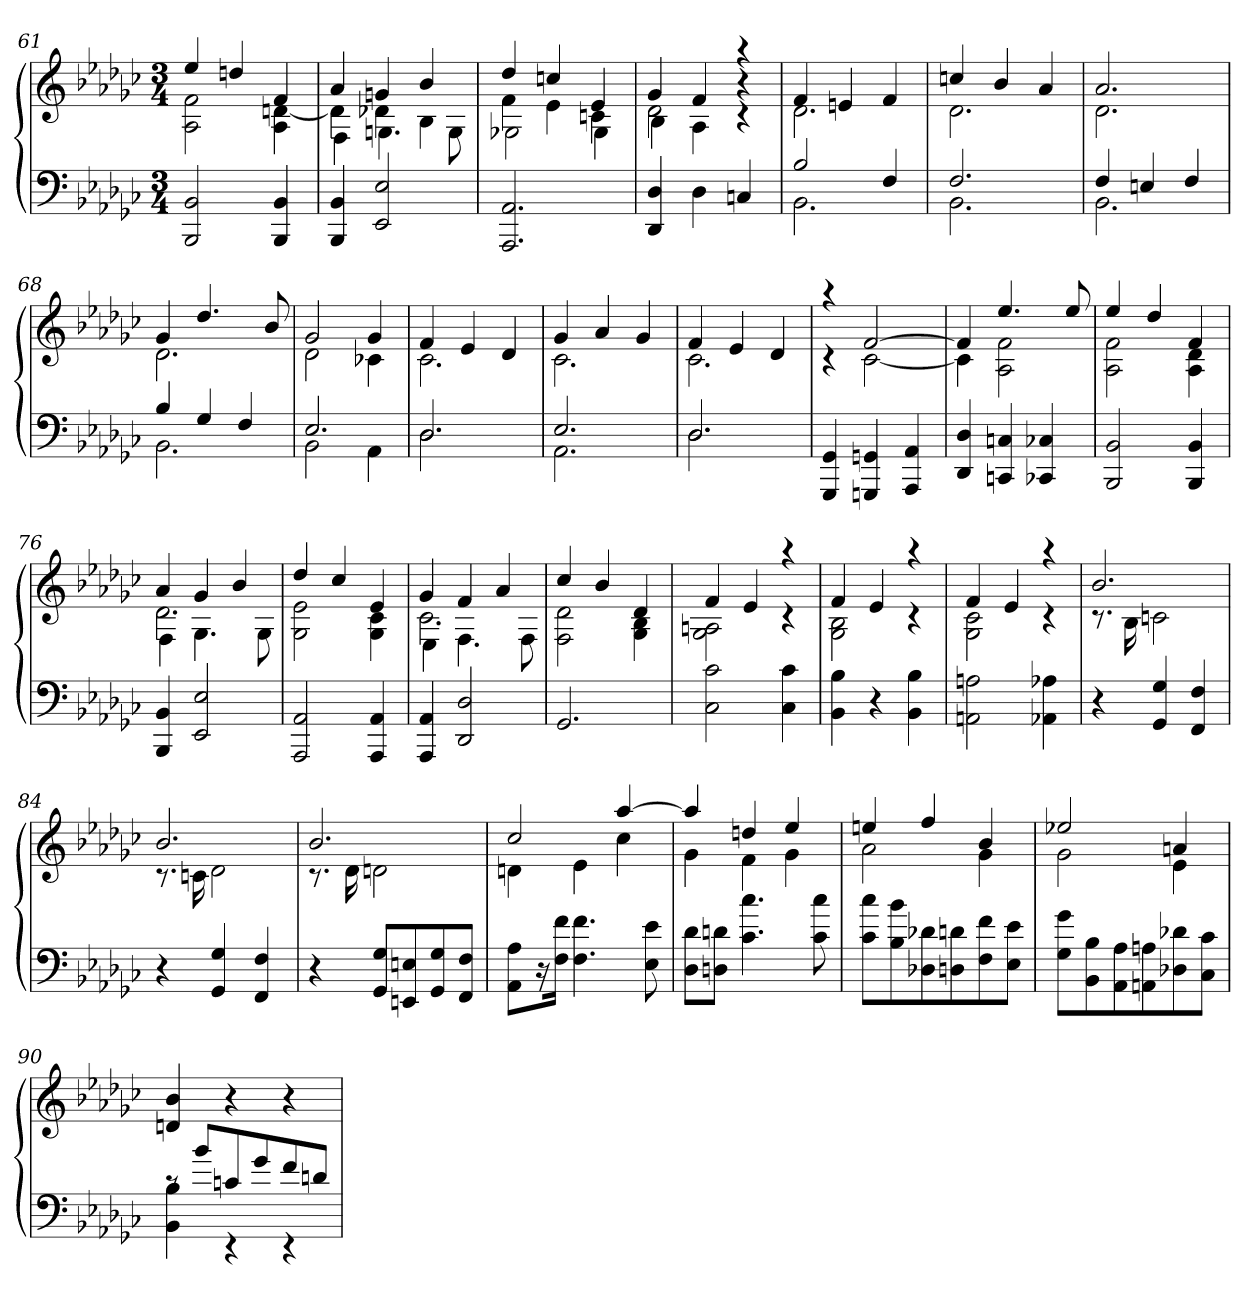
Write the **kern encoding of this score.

**kern	**kern
*part1	*part1
*staff2	*staff1
*clefF4	*clefG2
*k[b-e-a-d-g-c-]	*k[b-e-a-d-g-c-]
*e-:	*e-:
*M3/4	*M3/4
=61	=61
*	*^
2BBB- 2BB-	4ee-	2A- 2f
.	4ddn	.
4BBB- 4BB-	4f	4A- [4dn
=62	=62	=62
*	*	*^
4BBB- 4BB-	4a-	4d]	4F\
2EE- 2E-	4gn	4d-X	4.Gn\
.	4b-	4B-	.
.	.	.	8G\
=63	=63	=63	=63
2.AAA- 2.AA-	4dd-	4f	2G-X\
.	4ccn	4e-	.
.	4e-	4cn	4G-\
=64	=64	=64	=64
4DD- 4D-	4g-	2d-	4B-\
4D-	4f	.	4A-\
4Cn	4raa	4rc	4r
*	*	*v	*v
=65	=65	=65
*^	*	*
2B-	2.BB-	4f	2.d-
.	.	4en	.
4F	.	4f	.
=66	=66	=66	=66
2.F	2.BB-	4ccn	2.d-
.	.	4b-	.
.	.	4a-	.
=67	=67	=67	=67
4F	2.BB-	2.a-	2.d-
4En	.	.	.
4F	.	.	.
=68	=68	=68	=68
4B-	2.BB-	4g-	2.d-
4G-	.	4.dd-	.
4F	.	.	.
.	.	8b-	.
=69	=69	=69	=69
2.E-	2BB-	2g-	2d-
.	4AA-	4g-	4c-X
=70	=70	=70	=70
2.D-	2.D-	4f	2.c-
.	.	4e-	.
.	.	4d-	.
=71	=71	=71	=71
2.E-	2.AA-	4g-	2.c-
.	.	4a-	.
.	.	4g-	.
=72	=72	=72	=72
2.D-	2.D-	4f	2.c-
.	.	4e-	.
.	.	4d-	.
*v	*v	*	*
=73	=73	=73
4GGG- 4GG-	4raa	4rc
4GGGn 4GGn	[2f	[2c-
4AAA- 4AA-	.	.
=74	=74	=74
4DD- 4D-	4f]	4c-]
4CCn 4Cn	4.ee-	2A- 2f
4CC-X 4C-X	.	.
.	8ee-	.
=75	=75	=75
2BBB- 2BB-	4ee-	2A- 2f
.	4dd-	.
4BBB- 4BB-	4f	4A- 4d-
=76	=76	=76
*	*	*^
4BBB- 4BB-	4a-	2.d-	4F\
2EE- 2E-	4g-	.	4.G-\
.	4b-	.	.
.	.	.	8G-\
*	*	*v	*v
=77	=77	=77
2AAA- 2AA-	4dd-	2G- 2e-
.	4cc-	.
4AAA- 4AA-	4e-	4G- 4c-
=78	=78	=78
*	*	*^
4AAA- 4AA-	4g-	2.c-	4E-\
2DD- 2D-	4f	.	4.F\
.	4a-	.	.
.	.	.	8F\
*	*	*v	*v
=79	=79	=79
2.GG-	4cc-	2F 2d-
.	4b-	.
.	4d-	4G- 4B-
=80	=80	=80
2C- 2c-	4f	2G- 2An
.	4e-	.
4C- 4c-	4raa	4rc
=81	=81	=81
4BB- 4B-	4f	2G- 2B-
4r	4e-	.
4BB- 4B-	4raa	4rc
=82	=82	=82
2AAn 2An	4f	2G- 2c-
.	4e-	.
4AA-X 4A-X	4raa	4rc
=83	=83	=83
4r	2.b-	8.rc
.	.	16B-
4GG- 4G-	.	2cn
4FF 4F	.	.
=84	=84	=84
4r	2.b-	8.rc
.	.	16cn
4GG- 4G-	.	2d-
4FF 4F	.	.
=85	=85	=85
4r	2.b-	8.rc
.	.	16d-
8GG- 8G-L	.	2dn
8EEn 8En	.	.
8GG- 8G-	.	.
8FF 8FJ	.	.
=86	=86	=86
8AA- 8A-L	2cc-	4dn
16r	.	.
16F 16fJk	.	.
4.F 4.f	.	4e-
.	[4aa-	4cc-
8E- 8e-	.	.
=87	=87	=87
8D- 8d-L	4aa-]	4g-
8Dn 8dnJ	.	.
4.c- 4.cc-	4ddn	4f
.	4ee-	4g-
8c- 8cc-	.	.
=88	=88	=88
8c- 8cc-L	4een	2a-
8B- 8b-	.	.
8D-X 8d-X	4ff	.
8Dn 8dn	.	.
8F 8f	4b-	4g-
8E- 8e-J	.	.
=89	=89	=89
8G- 8g-L	2ee-X	2g-
8BB- 8B-	.	.
8AA- 8A-	.	.
8AAn 8An	.	.
8D-X 8d-X	4an	4e-
8C- 8c-J	.	.
*	*v	*v
=90	=90
*^	*
8rc	4BB- 4B-	4dn 4b-
8b-L	.	.
8cn	4rEE	4r
8g-	.	.
8f	4rEE	4r
8dnJ	.	.
*v	*v	*
=	=
*-	*-
